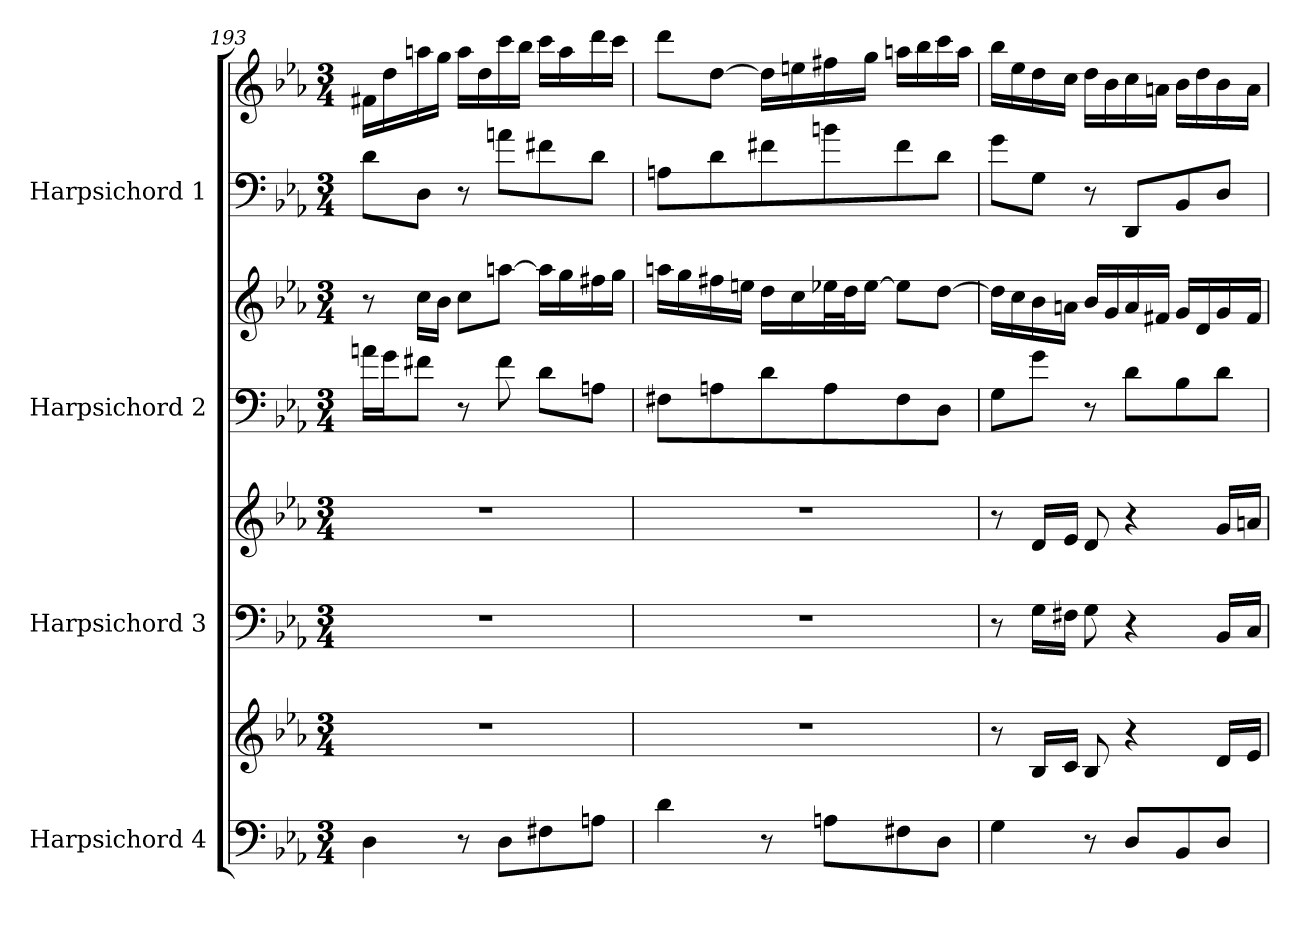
**kern	**kern	**kern	**kern	**kern	**kern	**kern	**kern
*part4	*part4	*part3	*part3	*part2	*part2	*part1	*part1
*staff8	*staff7	*staff6	*staff5	*staff4	*staff3	*staff2	*staff1
*I"Harpsichord 4	*	*I"Harpsichord 3	*	*I"Harpsichord 2	*	*I"Harpsichord 1	*
*I'Hp	*	*I'Hp	*	*I'Hp	*	*I'Hp	*
*clefF4	*clefG2	*clefF4	*clefG2	*clefF4	*clefG2	*clefF4	*clefG2
*k[b-e-a-]	*k[b-e-a-]	*k[b-e-a-]	*k[b-e-a-]	*k[b-e-a-]	*k[b-e-a-]	*k[b-e-a-]	*k[b-e-a-]
*M3/4	*M3/4	*M3/4	*M3/4	*M3/4	*M3/4	*M3/4	*M3/4
=193	=193	=193	=193	=193	=193	=193	=193
4D\	2.r	2.r	2.r	16an\LL	8r	8d\L	16f#X\LL
.	.	.	.	16g\J	.	.	16dd\
.	.	.	.	8f#X\J	16cc\LL	8D\J	16aan\
.	.	.	.	.	16b-\JJ	.	16gg\JJ
8r	.	.	.	8r	8cc\L	8r	16aa\LL
.	.	.	.	.	.	.	16dd\
8D\L	.	.	.	8f#\	[8aan\J	8an\L	16ccc\
.	.	.	.	.	.	.	16bb-\JJ
8F#X\	.	.	.	8d\L	16aa\LL]	8f#X\	16ccc\LL
.	.	.	.	.	16gg\	.	16aa\
8An\J	.	.	.	8An\J	16ff#X\	8d\J	16ddd\
.	.	.	.	.	16gg\JJ	.	16ccc\JJ
=194	=194	=194	=194	=194	=194	=194	=194
4d\	2.r	2.r	2.r	8F#X\L	16aan\LL	8An\L	8ddd\L
.	.	.	.	.	16gg\	.	.
.	.	.	.	8An\	16ff#X\	8d\	[8dd\J
.	.	.	.	.	16een\JJ	.	.
8r	.	.	.	8d\	16dd\LL	8f#X\	16dd\LL]
.	.	.	.	.	16cc\	.	16een\
8An\L	.	.	.	8A\	32ee-X\L	8bn\	16ff#X\
.	.	.	.	.	32dd\J	.	.
.	.	.	.	.	[16ee-\JJ	.	16gg\JJ
8F#X\	.	.	.	8F#\	8ee-\L]	8f#\	16aan\LL
.	.	.	.	.	.	.	16bb-\
8D\J	.	.	.	8D\J	[8dd\J	8d\J	16ccc\
.	.	.	.	.	.	.	16aa\JJ
!!LO:PB:g=z
=195	=195	=195	=195	=195	=195	=195	=195
4G\	8r	8r	8r	8G\L	16dd\LL]	8g\L	16bb-\LL
.	.	.	.	.	16cc\	.	16ee-\
.	16B-/LL	16G\LL	16d/LL	8g\J	16b-\	8G\J	16dd\
.	16c/JJ	16F#X\JJ	16e-/JJ	.	16an\JJ	.	16cc\JJ
8r	8B-/	8G\	8d/	8r	16b-/LL	8r	16dd\LL
.	.	.	.	.	16g/	.	16b-\
8D/L	4r	4r	4r	8d\L	16a/	8DD/L	16cc\
.	.	.	.	.	16f#X/JJ	.	16an\JJ
8BB-/	.	.	.	8B-\	16g/LL	8BB-/	16b-\LL
.	.	.	.	.	16d/	.	16dd\
8D/J	16d/LL	16BB-/LL	16g/LL	8d\J	16g/	8D/J	16b-\
.	16e-/JJ	16C/JJ	16an/JJ	.	16f#/JJ	.	16a\JJ
=	=	=	=	=	=	=	=
*-	*-	*-	*-	*-	*-	*-	*-
